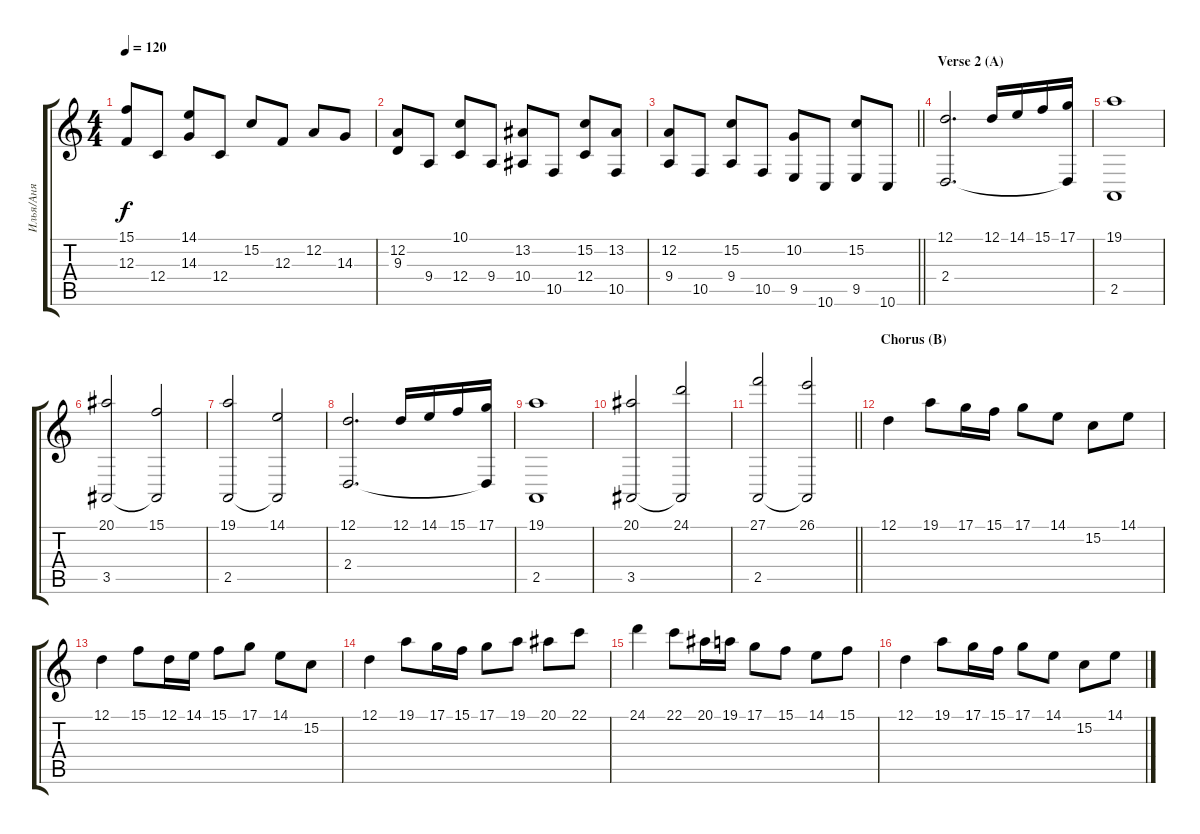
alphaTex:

\track ("Илья/Аня" "Илья/Аня") {instrument stringensemble1}
\staff {score tabs}
\tuning (D4 A3 F3 C3 G2 D2) {hide}
\ts (4 4)
\tempo 120
\clef g2
\ks c
(15.1 12.3).8{dy f} 12.4.8 (14.1 14.3).8 12.4.8 15.2.8 12.3.8 12.2.8 14.3.8 |
(12.2 9.3).8 9.4.8 (10.1 12.4).8 9.4.8 (13.2 10.4).8 10.5.8 (15.2 12.4).8 (13.2 10.5).8 |
\barLineRight lightlight
(12.2 9.4).8 10.5.8 (15.2 9.4).8 10.5.8 (10.2 9.5).8 10.6.8 (15.2 9.5).8 10.6.8 |
\section ("" "Verse 2 (A)")
(12.1 2.4).2{d} 12.1.16 14.1.16 15.1.16 (17.1 2.4{t}).16 |
(19.1 2.5).1 |
(20.1 3.5).2 (15.1 3.5{t}).2 |
(19.1 2.5).2 (14.1 2.5{t}).2 |
(12.1 2.4).2{d} 12.1.16 14.1.16 15.1.16 (17.1 2.4{t}).16 |
(19.1 2.5).1 |
(20.1 3.5).2 (24.1 3.5{t}).2 |
\barLineRight lightlight
(27.1 2.5).2 (26.1 2.5{t}).2 |
\section ("" "Chorus (B)")
12.1.4 19.1.8 17.1.16 15.1.16 17.1.8 14.1.8 15.2.8 14.1.8 |
12.1.4 15.1.8 12.1.16 14.1.16 15.1.8 17.1.8 14.1.8 15.2.8 |
12.1.4 19.1.8 17.1.16 15.1.16 17.1.8 19.1.8 20.1.8 22.1.8 |
24.1.4 22.1.8 20.1.16 19.1.16 17.1.8 15.1.8 14.1.8 15.1.8 |
12.1.4 19.1.8 17.1.16 15.1.16 17.1.8 14.1.8 15.2.8 14.1.8
